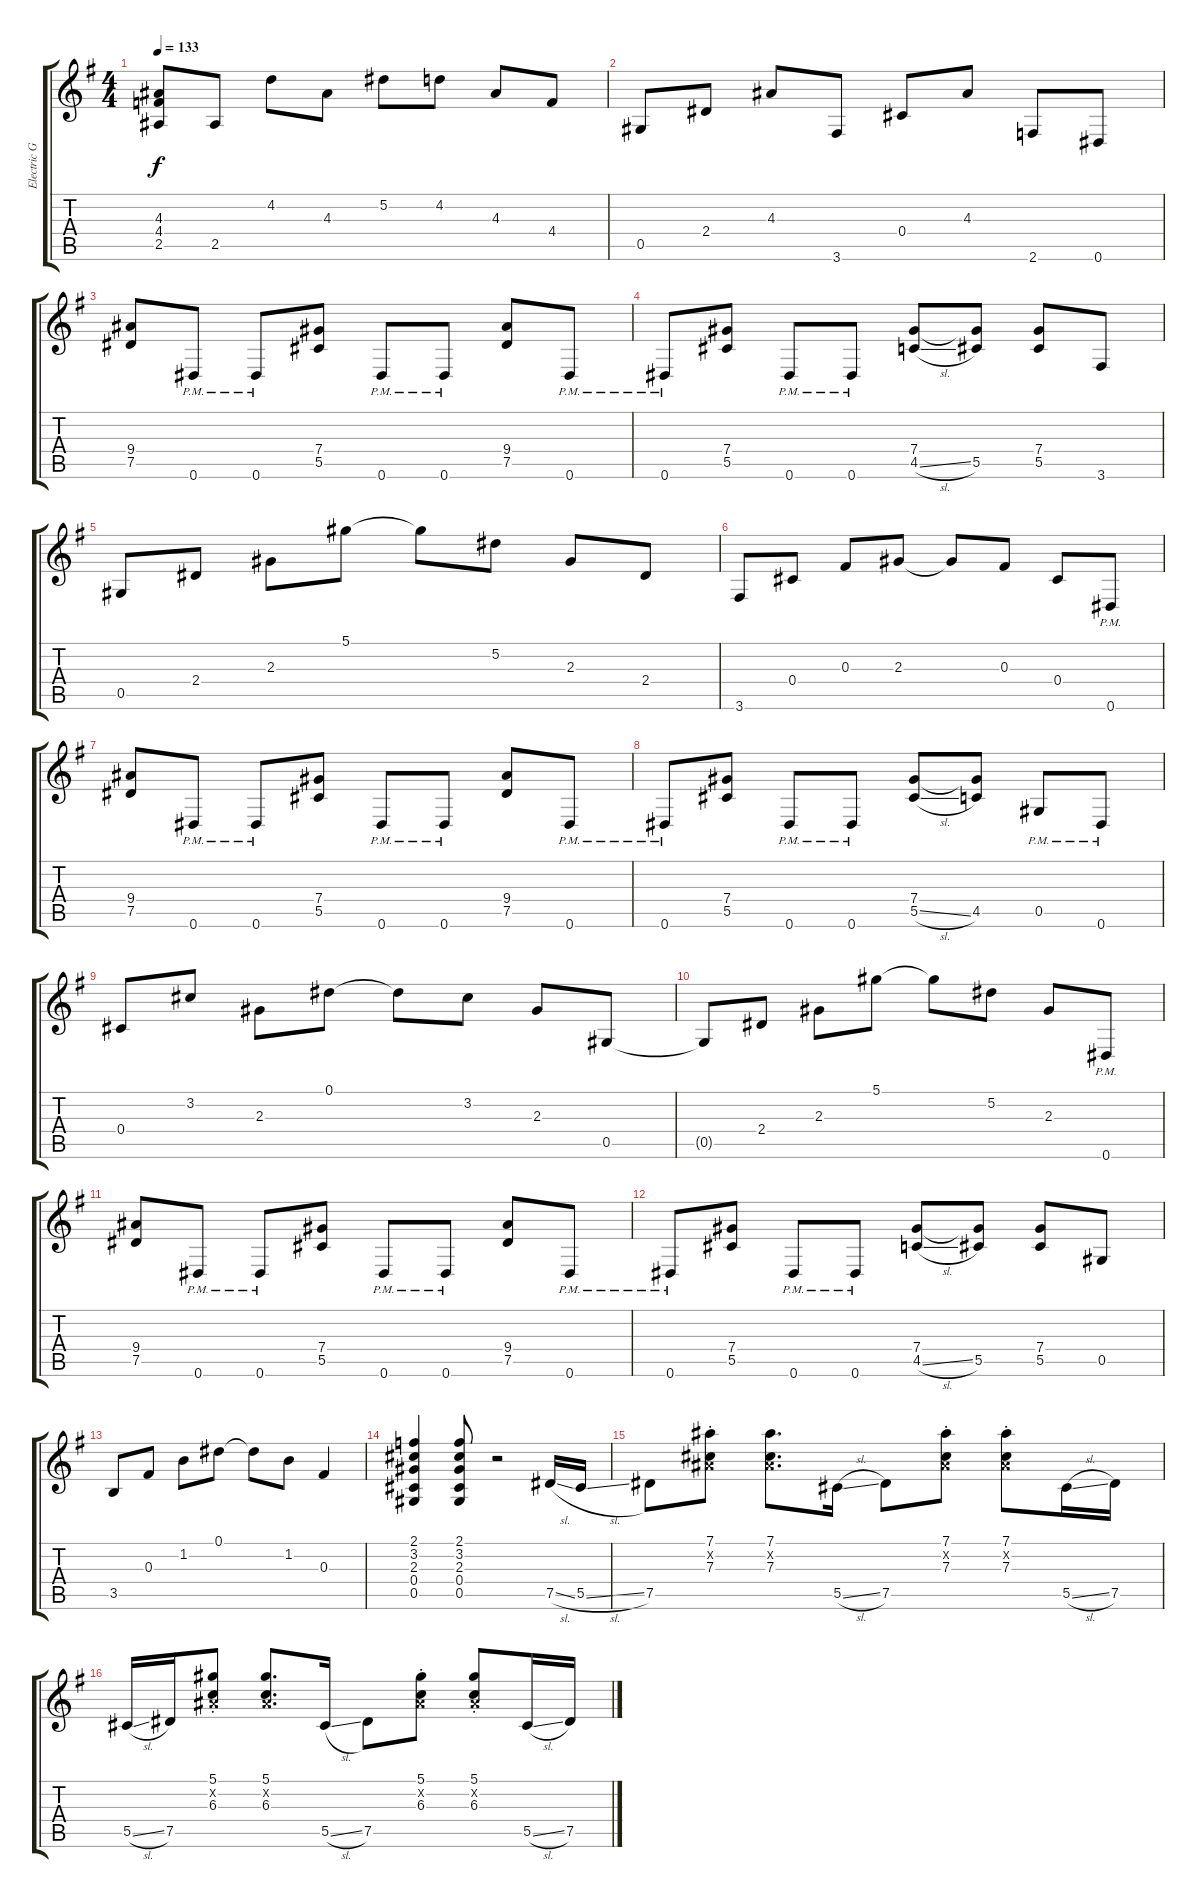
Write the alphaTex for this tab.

\track ("Electric Guitar 1" "Electric G") {instrument distortionguitar}
\staff {score tabs}
\tuning (Eb4 Bb3 Gb3 Db3 Ab2 Eb2) {hide}
\ts (4 4)
\tempo 133
\clef g2
\ks g
(4.3{t} 4.4{t} 2.5{t}).8{dy f} 2.5.8 4.2.8 4.3.8 5.2.8 4.2.8 4.3.8 4.4.8 |
0.5.8 2.4.8 4.3.8 3.6.8 0.4.8 4.3.8 2.6.8 0.6.8 |
(9.4 7.5).8 0.6{pm}.8 0.6{pm}.8 (7.4 5.5).8 0.6{pm}.8 0.6{pm}.8 (9.4 7.5).8 0.6{pm}.8 |
0.6{pm}.8 (7.4 5.5).8 0.6{pm}.8 0.6{pm}.8 (7.4 4.5{sl}).8 (7.4{t} 5.5).8 (7.4 5.5).8 3.6.8 |
0.5.8 2.4.8 2.3.8 5.1.8 5.1{t}.8 5.2.8 2.3.8 2.4.8 |
3.6.8 0.4.8 0.3.8 2.3.8 2.3{t}.8 0.3.8 0.4.8 0.6{pm}.8 |
(9.4 7.5).8 0.6{pm}.8 0.6{pm}.8 (7.4 5.5).8 0.6{pm}.8 0.6{pm}.8 (9.4 7.5).8 0.6{pm}.8 |
0.6{pm}.8 (7.4 5.5).8 0.6{pm}.8 0.6{pm}.8 (7.4 5.5{sl}).8 (7.4{t} 4.5).8 0.5{pm}.8 0.6{pm}.8 |
0.4.8 3.2.8 2.3.8 0.1.8 0.1{t}.8 3.2.8 2.3.8 0.5.8 |
0.5{t}.8 2.4.8 2.3.8 5.1.8 5.1{t}.8 5.2.8 2.3.8 0.6{pm}.8 |
(9.4 7.5).8 0.6{pm}.8 0.6{pm}.8 (7.4 5.5).8 0.6{pm}.8 0.6{pm}.8 (9.4 7.5).8 0.6{pm}.8 |
0.6{pm}.8 (7.4 5.5).8 0.6{pm}.8 0.6{pm}.8 (7.4 4.5{sl}).8 (7.4{t} 5.5).8 (7.4 5.5).8 0.5.8 |
3.5.8 0.3.8 1.2.8 0.1.8 0.1{t}.8 1.2.8 0.3.4 |
(2.1 3.2 2.3 0.4 0.5).4 (2.1 3.2 2.3 0.4 0.5).8 r.2 7.5{sl}.16 5.5{sl}.16 |
7.5.8 (7.1{st} 0.2{x} 7.3{st}).8 (7.1 0.2{x} 7.3).8{d} 5.5{sl}.16 7.5.8 (7.1{st} 0.2{x} 7.3{st}).8 (7.1{st} 0.2{x} 7.3{st}).8 5.5{sl}.16 7.5.16 |
5.5{sl}.16 7.5.16 (5.1{st} 0.2{x} 6.3{st}).8 (5.1 0.2{x} 6.3).8{d} 5.5{sl}.16 7.5.8 (5.1{st} 0.2{x} 6.3{st}).8 (5.1{st} 0.2{x} 6.3{st}).8 5.5{sl}.16 7.5{sl}.16
